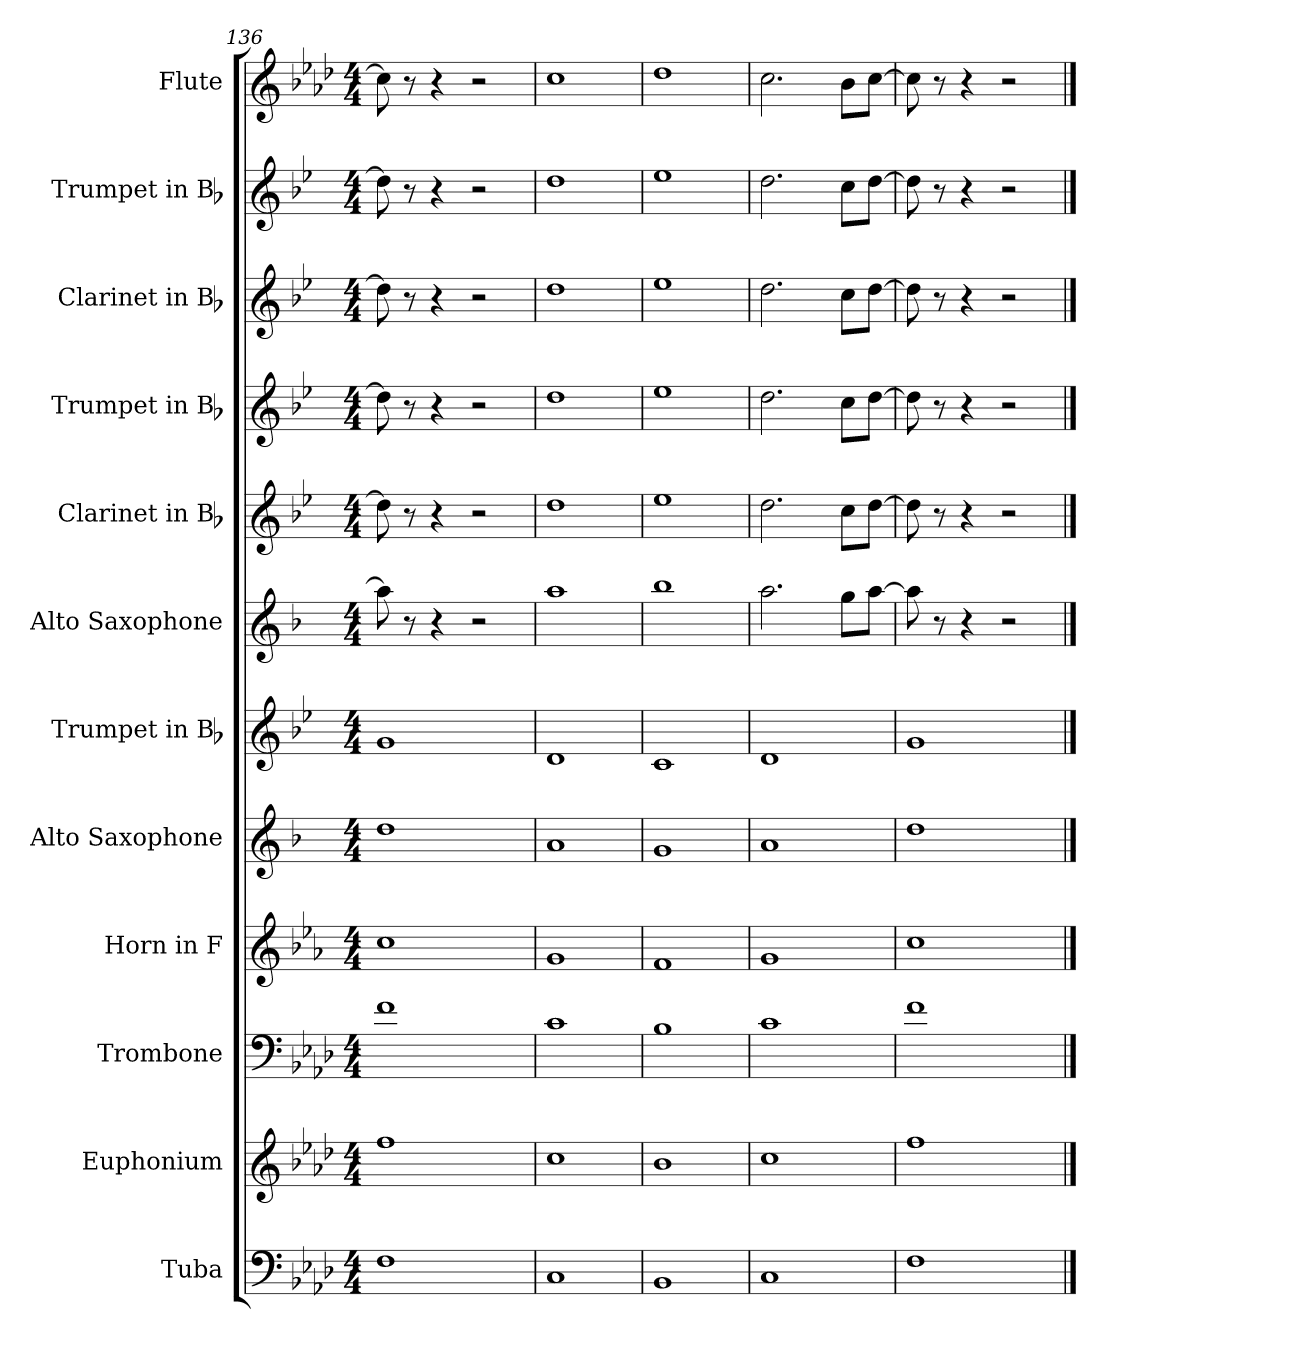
**kern	**kern	**kern	**kern	**kern	**kern	**kern	**kern	**kern	**kern	**kern	**kern
*part12	*part11	*part10	*part9	*part8	*part7	*part6	*part5	*part4	*part3	*part2	*part1
*staff12	*staff11	*staff10	*staff9	*staff8	*staff7	*staff6	*staff5	*staff4	*staff3	*staff2	*staff1
*I"Tuba	*I"Euphonium	*I"Trombone	*I"Horn in F	*I"Alto Saxophone	*I"Trumpet in Bb	*I"Alto Saxophone	*I"Clarinet in Bb	*I"Trumpet in Bb	*I"Clarinet in Bb	*I"Trumpet in Bb	*I"Flute
*I'Tba.	*I'Euph.	*I'Tbn.	*I'Hn.	*I'Alto Sax.	*I'Tpt.	*I'Alto Sax.	*I'Cl.	*I'Tpt.	*I'Cl.	*I'Tpt.	*I'Fl.
!!LO:PB:g=z
*clefF4	*clefG2	*clefF4	*clefG2	*clefG2	*clefG2	*clefG2	*clefG2	*clefG2	*clefG2	*clefG2	*clefG2
*	*ITrd8c14	*	*ITrd4c7	*ITrd5c9	*ITrd1c2	*ITrd5c9	*ITrd1c2	*ITrd1c2	*ITrd1c2	*ITrd1c2	*
*k[b-e-a-d-]	*k[b-e-a-d-]	*k[b-e-a-d-]	*k[b-e-a-d-]	*k[b-e-a-d-]	*k[b-e-a-d-]	*k[b-e-a-d-]	*k[b-e-a-d-]	*k[b-e-a-d-]	*k[b-e-a-d-]	*k[b-e-a-d-]	*k[b-e-a-d-]
*f:	*f:	*f:	*f:	*f:	*f:	*f:	*f:	*f:	*f:	*f:	*f:
*M4/4	*M4/4	*M4/4	*M4/4	*M4/4	*M4/4	*M4/4	*M4/4	*M4/4	*M4/4	*M4/4	*M4/4
=136	=136	=136	=136	=136	=136	=136	=136	=136	=136	=136	=136
1F	1f	1f	1f	1f	1f	8cc\]	8cc\]	8cc\]	8cc\]	8cc\]	8cc\]
.	.	.	.	.	.	8r	8r	8r	8r	8r	8r
.	.	.	.	.	.	4r	4r	4r	4r	4r	4r
.	.	.	.	.	.	2r	2r	2r	2r	2r	2r
=137	=137	=137	=137	=137	=137	=137	=137	=137	=137	=137	=137
1C	1c	1c	1c	1c	1c	1cc	1cc	1cc	1cc	1cc	1cc
=138	=138	=138	=138	=138	=138	=138	=138	=138	=138	=138	=138
1BB-	1B-	1B-	1B-	1B-	1B-	1dd-	1dd-	1dd-	1dd-	1dd-	1dd-
=139	=139	=139	=139	=139	=139	=139	=139	=139	=139	=139	=139
1C	1c	1c	1c	1c	1c	2.cc\	2.cc\	2.cc\	2.cc\	2.cc\	2.cc\
.	.	.	.	.	.	8b-\L	8b-\L	8b-\L	8b-\L	8b-\L	8b-\L
.	.	.	.	.	.	[8cc\J	[8cc\J	[8cc\J	[8cc\J	[8cc\J	[8cc\J
=140	=140	=140	=140	=140	=140	=140	=140	=140	=140	=140	=140
1F	1f	1f	1f	1f	1f	8cc\]	8cc\]	8cc\]	8cc\]	8cc\]	8cc\]
.	.	.	.	.	.	8r	8r	8r	8r	8r	8r
.	.	.	.	.	.	4r	4r	4r	4r	4r	4r
.	.	.	.	.	.	2r	2r	2r	2r	2r	2r
==	==	==	==	==	==	==	==	==	==	==	==
*-	*-	*-	*-	*-	*-	*-	*-	*-	*-	*-	*-
